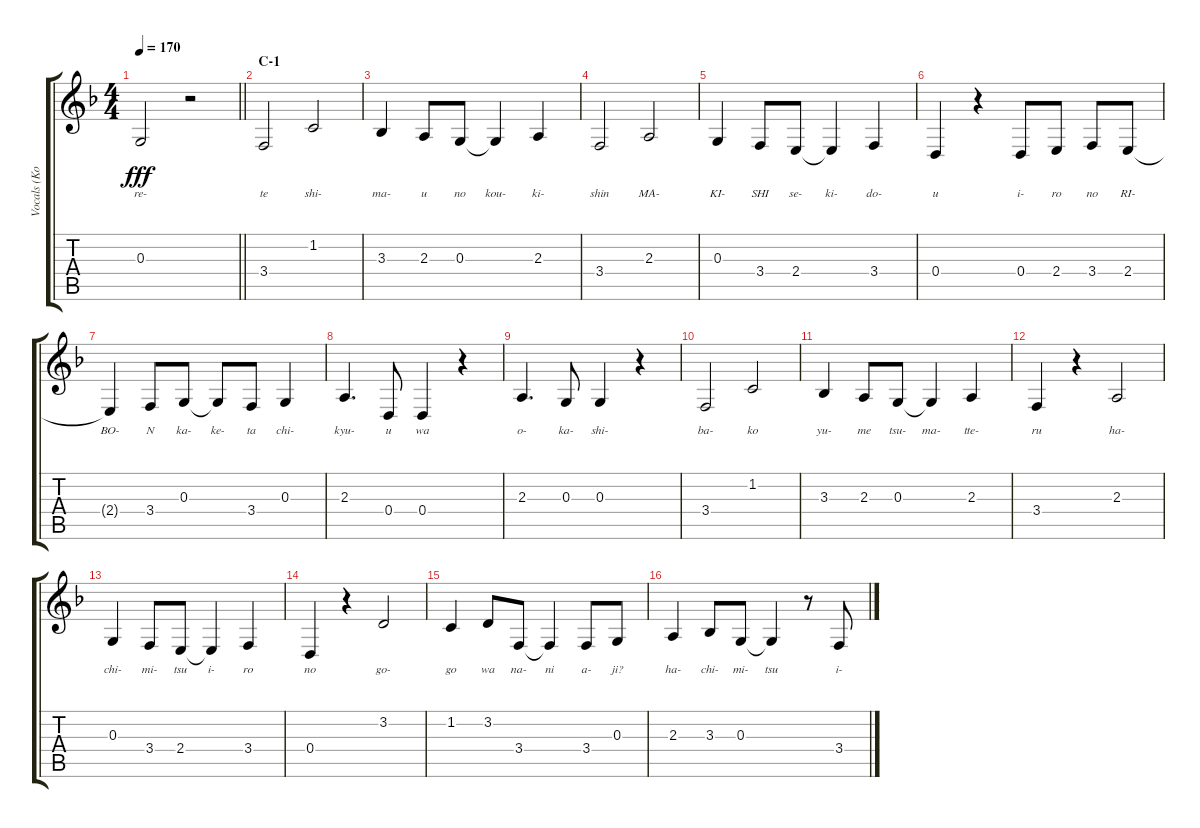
\track ("Vocals (Kotobuki Tsumugi)" "Vocals (Ko") {instrument altosax}
\staff {score tabs}
\tuning (E4 B3 G3 D3 A2 E2) {hide}
\ts (4 4)
\tempo 170
\clef g2
\barLineRight lightlight
\ks f
0.3{t}.2{lyrics (0 "re-") lyrics (1 "") lyrics (2 "") lyrics (3 "") lyrics (4 "") dy fff} r.2 |
\section ("" "C-1")
3.4.2{lyrics (0 "te") lyrics (1 "") lyrics (2 "") lyrics (3 "") lyrics (4 "")} 1.2.2{lyrics (0 "shi-") lyrics (1 "") lyrics (2 "") lyrics (3 "") lyrics (4 "")} |
3.3.4{lyrics (0 "ma-") lyrics (1 "") lyrics (2 "") lyrics (3 "") lyrics (4 "")} 2.3.8{lyrics (0 "u") lyrics (1 "") lyrics (2 "") lyrics (3 "") lyrics (4 "")} 0.3.8{lyrics (0 "no") lyrics (1 "") lyrics (2 "") lyrics (3 "") lyrics (4 "")} 0.3{t}.4{lyrics (0 "kou-") lyrics (1 "") lyrics (2 "") lyrics (3 "") lyrics (4 "")} 2.3.4{lyrics (0 "ki-") lyrics (1 "") lyrics (2 "") lyrics (3 "") lyrics (4 "")} |
3.4.2{lyrics (0 "shin") lyrics (1 "") lyrics (2 "") lyrics (3 "") lyrics (4 "")} 2.3.2{lyrics (0 "MA-") lyrics (1 "") lyrics (2 "") lyrics (3 "") lyrics (4 "")} |
0.3.4{lyrics (0 "KI-") lyrics (1 "") lyrics (2 "") lyrics (3 "") lyrics (4 "")} 3.4.8{lyrics (0 "SHI") lyrics (1 "") lyrics (2 "") lyrics (3 "") lyrics (4 "")} 2.4.8{lyrics (0 "se-") lyrics (1 "") lyrics (2 "") lyrics (3 "") lyrics (4 "")} 2.4{t}.4{lyrics (0 "ki-") lyrics (1 "") lyrics (2 "") lyrics (3 "") lyrics (4 "")} 3.4.4{lyrics (0 "do-") lyrics (1 "") lyrics (2 "") lyrics (3 "") lyrics (4 "")} |
0.4.4{lyrics (0 "u") lyrics (1 "") lyrics (2 "") lyrics (3 "") lyrics (4 "")} r.4 0.4.8{lyrics (0 "i-") lyrics (1 "") lyrics (2 "") lyrics (3 "") lyrics (4 "")} 2.4.8{lyrics (0 "ro") lyrics (1 "") lyrics (2 "") lyrics (3 "") lyrics (4 "")} 3.4.8{lyrics (0 "no") lyrics (1 "") lyrics (2 "") lyrics (3 "") lyrics (4 "")} 2.4.8{lyrics (0 "RI-") lyrics (1 "") lyrics (2 "") lyrics (3 "") lyrics (4 "")} |
2.4{t}.4{lyrics (0 "BO-") lyrics (1 "") lyrics (2 "") lyrics (3 "") lyrics (4 "")} 3.4.8{lyrics (0 "N") lyrics (1 "") lyrics (2 "") lyrics (3 "") lyrics (4 "")} 0.3.8{lyrics (0 "ka-") lyrics (1 "") lyrics (2 "") lyrics (3 "") lyrics (4 "")} 0.3{t}.8{lyrics (0 "ke-") lyrics (1 "") lyrics (2 "") lyrics (3 "") lyrics (4 "")} 3.4.8{lyrics (0 "ta") lyrics (1 "") lyrics (2 "") lyrics (3 "") lyrics (4 "")} 0.3.4{lyrics (0 "chi-") lyrics (1 "") lyrics (2 "") lyrics (3 "") lyrics (4 "")} |
2.3.4{d lyrics (0 "kyu-") lyrics (1 "") lyrics (2 "") lyrics (3 "") lyrics (4 "")} 0.4.8{lyrics (0 "u") lyrics (1 "") lyrics (2 "") lyrics (3 "") lyrics (4 "")} 0.4.4{lyrics (0 "wa") lyrics (1 "") lyrics (2 "") lyrics (3 "") lyrics (4 "")} r.4 |
2.3.4{d lyrics (0 "o-") lyrics (1 "") lyrics (2 "") lyrics (3 "") lyrics (4 "")} 0.3.8{lyrics (0 "ka-") lyrics (1 "") lyrics (2 "") lyrics (3 "") lyrics (4 "")} 0.3.4{lyrics (0 "shi-") lyrics (1 "") lyrics (2 "") lyrics (3 "") lyrics (4 "")} r.4 |
3.4.2{lyrics (0 "ba-") lyrics (1 "") lyrics (2 "") lyrics (3 "") lyrics (4 "")} 1.2.2{lyrics (0 "ko") lyrics (1 "") lyrics (2 "") lyrics (3 "") lyrics (4 "")} |
3.3.4{lyrics (0 "yu-") lyrics (1 "") lyrics (2 "") lyrics (3 "") lyrics (4 "")} 2.3.8{lyrics (0 "me") lyrics (1 "") lyrics (2 "") lyrics (3 "") lyrics (4 "")} 0.3.8{lyrics (0 "tsu-") lyrics (1 "") lyrics (2 "") lyrics (3 "") lyrics (4 "")} 0.3{t}.4{lyrics (0 "ma-") lyrics (1 "") lyrics (2 "") lyrics (3 "") lyrics (4 "")} 2.3.4{lyrics (0 "tte-") lyrics (1 "") lyrics (2 "") lyrics (3 "") lyrics (4 "")} |
3.4.4{lyrics (0 "ru") lyrics (1 "") lyrics (2 "") lyrics (3 "") lyrics (4 "")} r.4 2.3.2{lyrics (0 "ha-") lyrics (1 "") lyrics (2 "") lyrics (3 "") lyrics (4 "")} |
0.3.4{lyrics (0 "chi-") lyrics (1 "") lyrics (2 "") lyrics (3 "") lyrics (4 "")} 3.4.8{lyrics (0 "mi-") lyrics (1 "") lyrics (2 "") lyrics (3 "") lyrics (4 "")} 2.4.8{lyrics (0 "tsu") lyrics (1 "") lyrics (2 "") lyrics (3 "") lyrics (4 "")} 2.4{t}.4{lyrics (0 "i-") lyrics (1 "") lyrics (2 "") lyrics (3 "") lyrics (4 "")} 3.4.4{lyrics (0 "ro") lyrics (1 "") lyrics (2 "") lyrics (3 "") lyrics (4 "")} |
0.4.4{lyrics (0 "no") lyrics (1 "") lyrics (2 "") lyrics (3 "") lyrics (4 "")} r.4 3.2.2{lyrics (0 "go-") lyrics (1 "") lyrics (2 "") lyrics (3 "") lyrics (4 "")} |
1.2.4{lyrics (0 "go") lyrics (1 "") lyrics (2 "") lyrics (3 "") lyrics (4 "")} 3.2.8{lyrics (0 "wa") lyrics (1 "") lyrics (2 "") lyrics (3 "") lyrics (4 "")} 3.4.8{lyrics (0 "na-") lyrics (1 "") lyrics (2 "") lyrics (3 "") lyrics (4 "")} 3.4{t}.4{lyrics (0 "ni") lyrics (1 "") lyrics (2 "") lyrics (3 "") lyrics (4 "")} 3.4.8{lyrics (0 "a-") lyrics (1 "") lyrics (2 "") lyrics (3 "") lyrics (4 "")} 0.3.8{lyrics (0 "ji?") lyrics (1 "") lyrics (2 "") lyrics (3 "") lyrics (4 "")} |
2.3.4{lyrics (0 "ha-") lyrics (1 "") lyrics (2 "") lyrics (3 "") lyrics (4 "")} 3.3.8{lyrics (0 "chi-") lyrics (1 "") lyrics (2 "") lyrics (3 "") lyrics (4 "")} 0.3.8{lyrics (0 "mi-") lyrics (1 "") lyrics (2 "") lyrics (3 "") lyrics (4 "")} 0.3{t}.4{lyrics (0 "tsu") lyrics (1 "") lyrics (2 "") lyrics (3 "") lyrics (4 "")} r.8 3.4.8{lyrics (0 "i-") lyrics (1 "") lyrics (2 "") lyrics (3 "") lyrics (4 "")}
